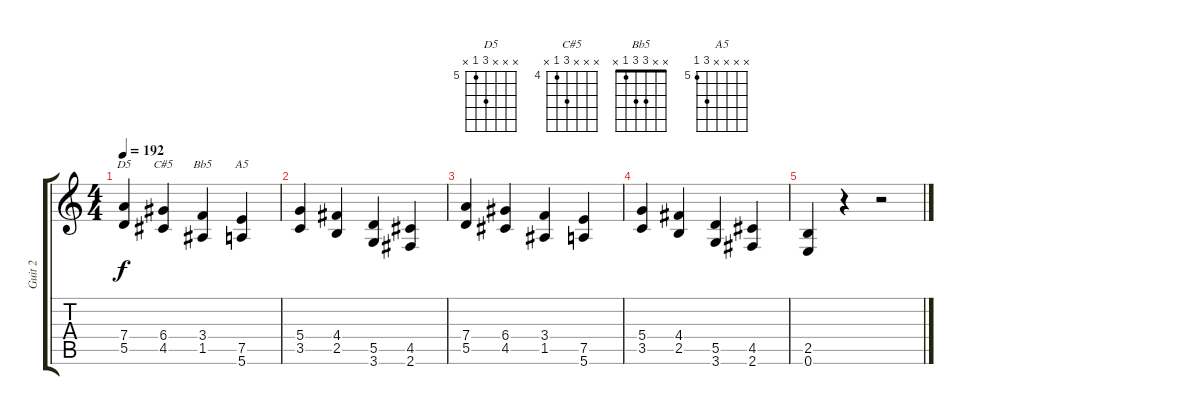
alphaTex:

\track ("Guit 2" "Guit 2") {instrument distortionguitar}
\staff {score tabs}
\tuning (E4 B3 G3 D3 A2 E2) {hide}
\chord ("D5" x x x 7 5 x) {firstfret 5}
\chord ("C#5" x x x 6 4 x) {firstfret 4}
\chord ("Bb5" x x 3 3 1 x)
\chord ("A5" x x x x 7 5) {firstfret 5}
\ts (4 4)
\tempo 192
\clef g2
\ks c
(7.4 5.5).4{ch "D5" dy f} (6.4 4.5).4{ch "C#5"} (3.4 1.5).4{ch "Bb5"} (7.5 5.6).4{ch "A5"} |
(5.4 3.5).4 (4.4 2.5).4 (5.5 3.6).4 (4.5 2.6).4 |
(7.4 5.5).4 (6.4 4.5).4 (3.4 1.5).4 (7.5 5.6).4 |
(5.4 3.5).4 (4.4 2.5).4 (5.5 3.6).4 (4.5 2.6).4 |
(2.5 0.6).4 r.4 r.2
